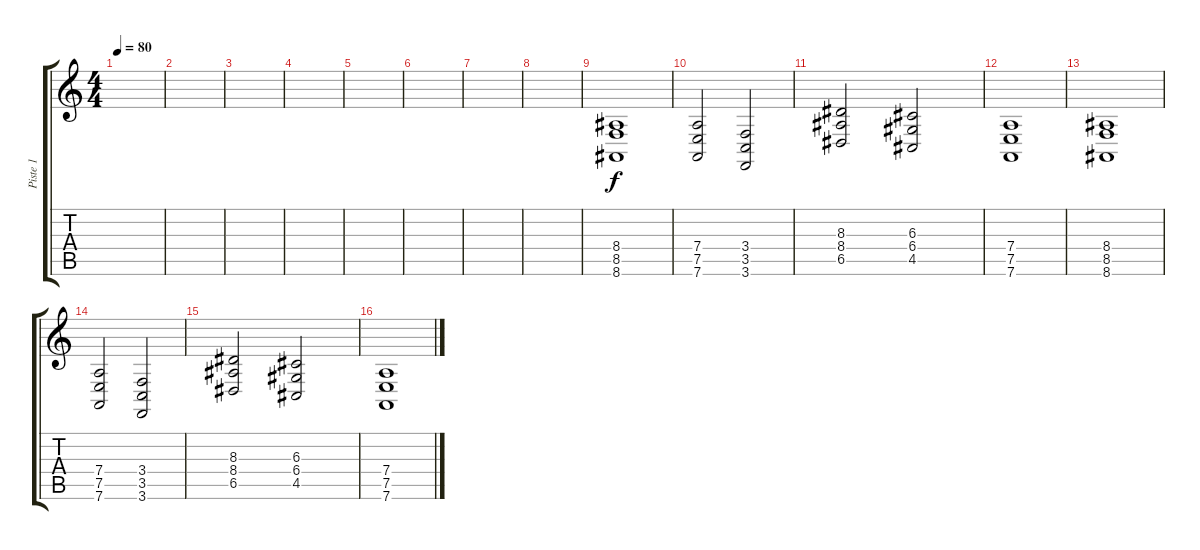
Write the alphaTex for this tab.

\track ("Piste 1" "Piste 1") {instrument violin}
\staff {score tabs}
\tuning (E4 B3 G3 D3 A2 D2) {hide}
\ts (4 4)
\tempo 80
\clef g2
\ks c
|
|
|
|
|
|
|
|
(8.4 8.5 8.6).1 |
(7.4 7.5 7.6).2 (3.4 3.5 3.6).2 |
(8.3 8.4 6.5).2 (6.3 6.4 4.5).2 |
(7.4 7.5 7.6).1 |
(8.4 8.5 8.6).1 |
(7.4 7.5 7.6).2 (3.4 3.5 3.6).2 |
(8.3 8.4 6.5).2 (6.3 6.4 4.5).2 |
(7.4 7.5 7.6).1
